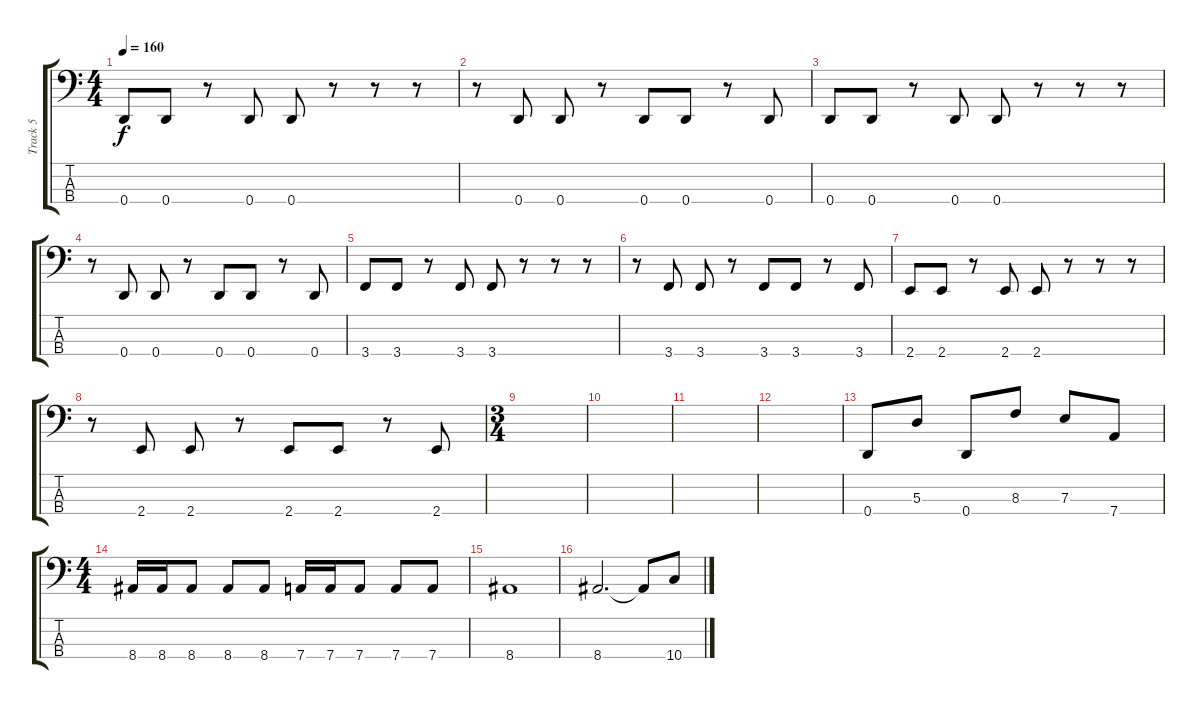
\track ("Track 5" "Track 5") {instrument electricbassfinger}
\staff {score tabs}
\tuning (G2 D2 A1 D1) {hide}
\ts (4 4)
\tempo 160
\clef f4
\ks c
0.4.8{dy f} 0.4.8 r.8 0.4.8 0.4.8 r.8 r.8 r.8 |
r.8 0.4.8 0.4.8 r.8 0.4.8 0.4.8 r.8 0.4.8 |
0.4.8 0.4.8 r.8 0.4.8 0.4.8 r.8 r.8 r.8 |
r.8 0.4.8 0.4.8 r.8 0.4.8 0.4.8 r.8 0.4.8 |
3.4.8 3.4.8 r.8 3.4.8 3.4.8 r.8 r.8 r.8 |
r.8 3.4.8 3.4.8 r.8 3.4.8 3.4.8 r.8 3.4.8 |
2.4.8 2.4.8 r.8 2.4.8 2.4.8 r.8 r.8 r.8 |
r.8 2.4.8 2.4.8 r.8 2.4.8 2.4.8 r.8 2.4.8 |
\ts (3 4)
|
|
|
|
0.4.8 5.3.8 0.4.8 8.3.8 7.3.8 7.4.8 |
\ts (4 4)
8.4.16 8.4.16 8.4.8 8.4.8 8.4.8 7.4.16 7.4.16 7.4.8 7.4.8 7.4.8 |
8.4.1 |
8.4.2{d} 8.4{t}.8 10.4.8
